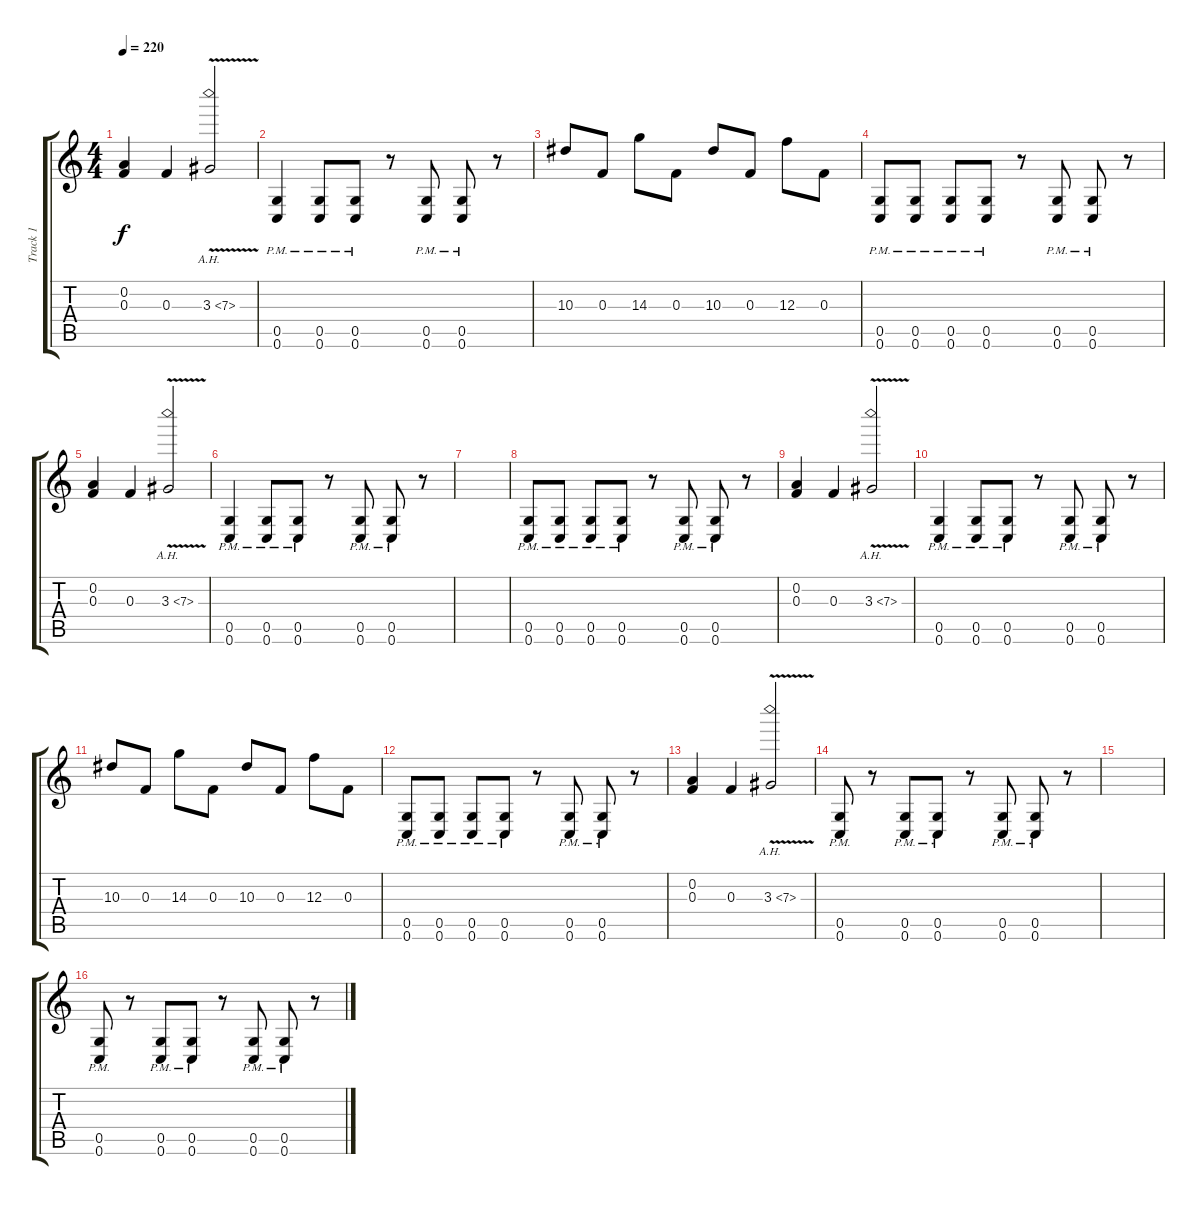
\track ("Track 1" "Track 1") {instrument distortionguitar}
\staff {score tabs}
\tuning (D4 A3 F3 C3 G2 C2) {hide}
\ts (4 4)
\tempo 220
\clef g2
\ks c
(0.2 0.3).4{dy f} 0.3.4 3.3{ah 4 v}.2 |
(0.5{pm} 0.6{pm}).4 (0.5{pm} 0.6{pm}).8 (0.5{pm} 0.6{pm}).8 r.8 (0.5{pm} 0.6{pm}).8 (0.5{pm} 0.6{pm}).8 r.8 |
10.3.8 0.3.8 14.3.8 0.3.8 10.3.8 0.3.8 12.3.8 0.3.8 |
(0.5{pm} 0.6{pm}).8 (0.5{pm} 0.6{pm}).8 (0.5{pm} 0.6{pm}).8 (0.5{pm} 0.6{pm}).8 r.8 (0.5{pm} 0.6{pm}).8 (0.5{pm} 0.6{pm}).8 r.8 |
(0.2 0.3).4 0.3.4 3.3{ah 4 v}.2 |
(0.5{pm} 0.6{pm}).4 (0.5{pm} 0.6{pm}).8 (0.5{pm} 0.6{pm}).8 r.8 (0.5{pm} 0.6{pm}).8 (0.5{pm} 0.6{pm}).8 r.8 |
|
(0.5{pm} 0.6{pm}).8 (0.5{pm} 0.6{pm}).8 (0.5{pm} 0.6{pm}).8 (0.5{pm} 0.6{pm}).8 r.8 (0.5{pm} 0.6{pm}).8 (0.5{pm} 0.6{pm}).8 r.8 |
(0.2 0.3).4 0.3.4 3.3{ah 4 v}.2 |
(0.5{pm} 0.6{pm}).4 (0.5{pm} 0.6{pm}).8 (0.5{pm} 0.6{pm}).8 r.8 (0.5{pm} 0.6{pm}).8 (0.5{pm} 0.6{pm}).8 r.8 |
10.3.8 0.3.8 14.3.8 0.3.8 10.3.8 0.3.8 12.3.8 0.3.8 |
(0.5{pm} 0.6{pm}).8 (0.5{pm} 0.6{pm}).8 (0.5{pm} 0.6{pm}).8 (0.5{pm} 0.6{pm}).8 r.8 (0.5{pm} 0.6{pm}).8 (0.5{pm} 0.6{pm}).8 r.8 |
(0.2 0.3).4 0.3.4 3.3{ah 4 v}.2 |
(0.5{pm} 0.6{pm}).8 r.8 (0.5{pm} 0.6{pm}).8 (0.5{pm} 0.6{pm}).8 r.8 (0.5{pm} 0.6{pm}).8 (0.5{pm} 0.6{pm}).8 r.8 |
|
(0.5{pm} 0.6{pm}).8 r.8 (0.5{pm} 0.6{pm}).8 (0.5{pm} 0.6{pm}).8 r.8 (0.5{pm} 0.6{pm}).8 (0.5{pm} 0.6{pm}).8 r.8
